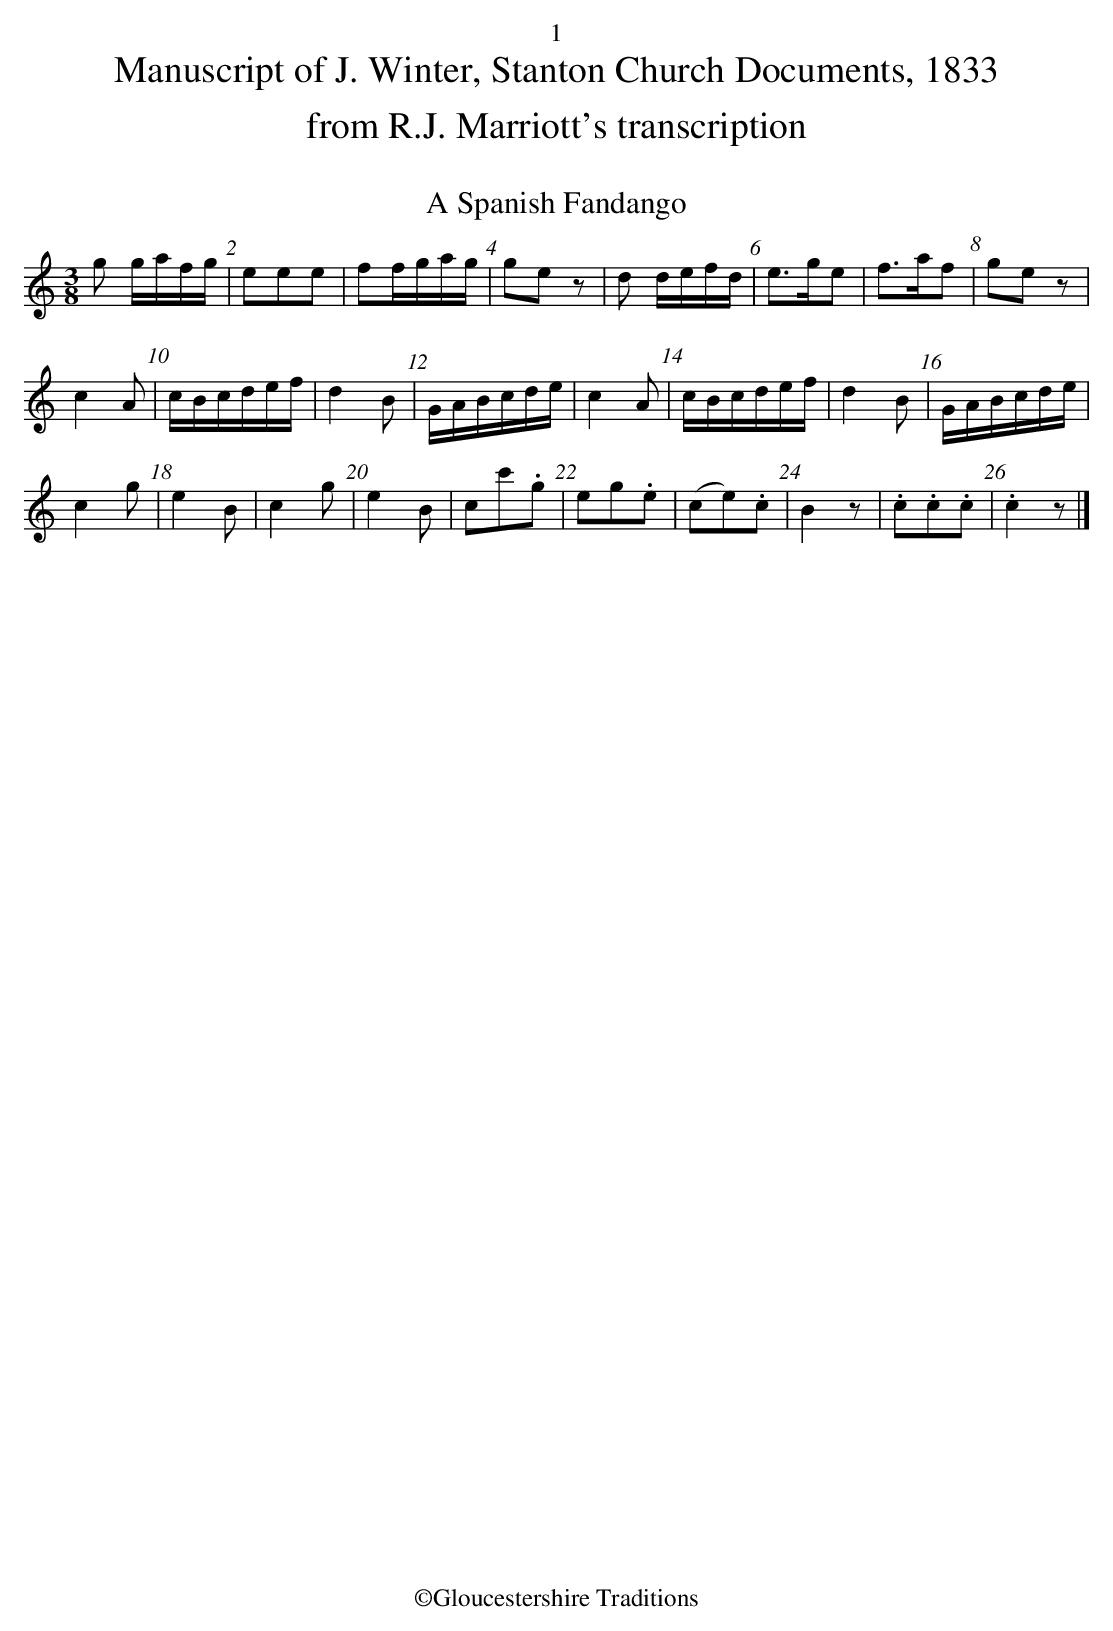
X:1
T:Spanish Fandango, A
M:3/8
L:1/8
K:C
g g/a/f/g/|eee|ff/g/a/g/|ge z|d d/e/f/d/|e>ge|f>af|gez|
c2A|c/B/c/d/e/f/|d2B|G/A/B/c/d/e/|c2A|c/B/c/d/e/f/|d2B|G/A/B/c/d/e/|
c2g|e2B|c2g|e2B|cc'.g|eg.e|(ce).c|B2z|.c.c.c|.c2 z|]
